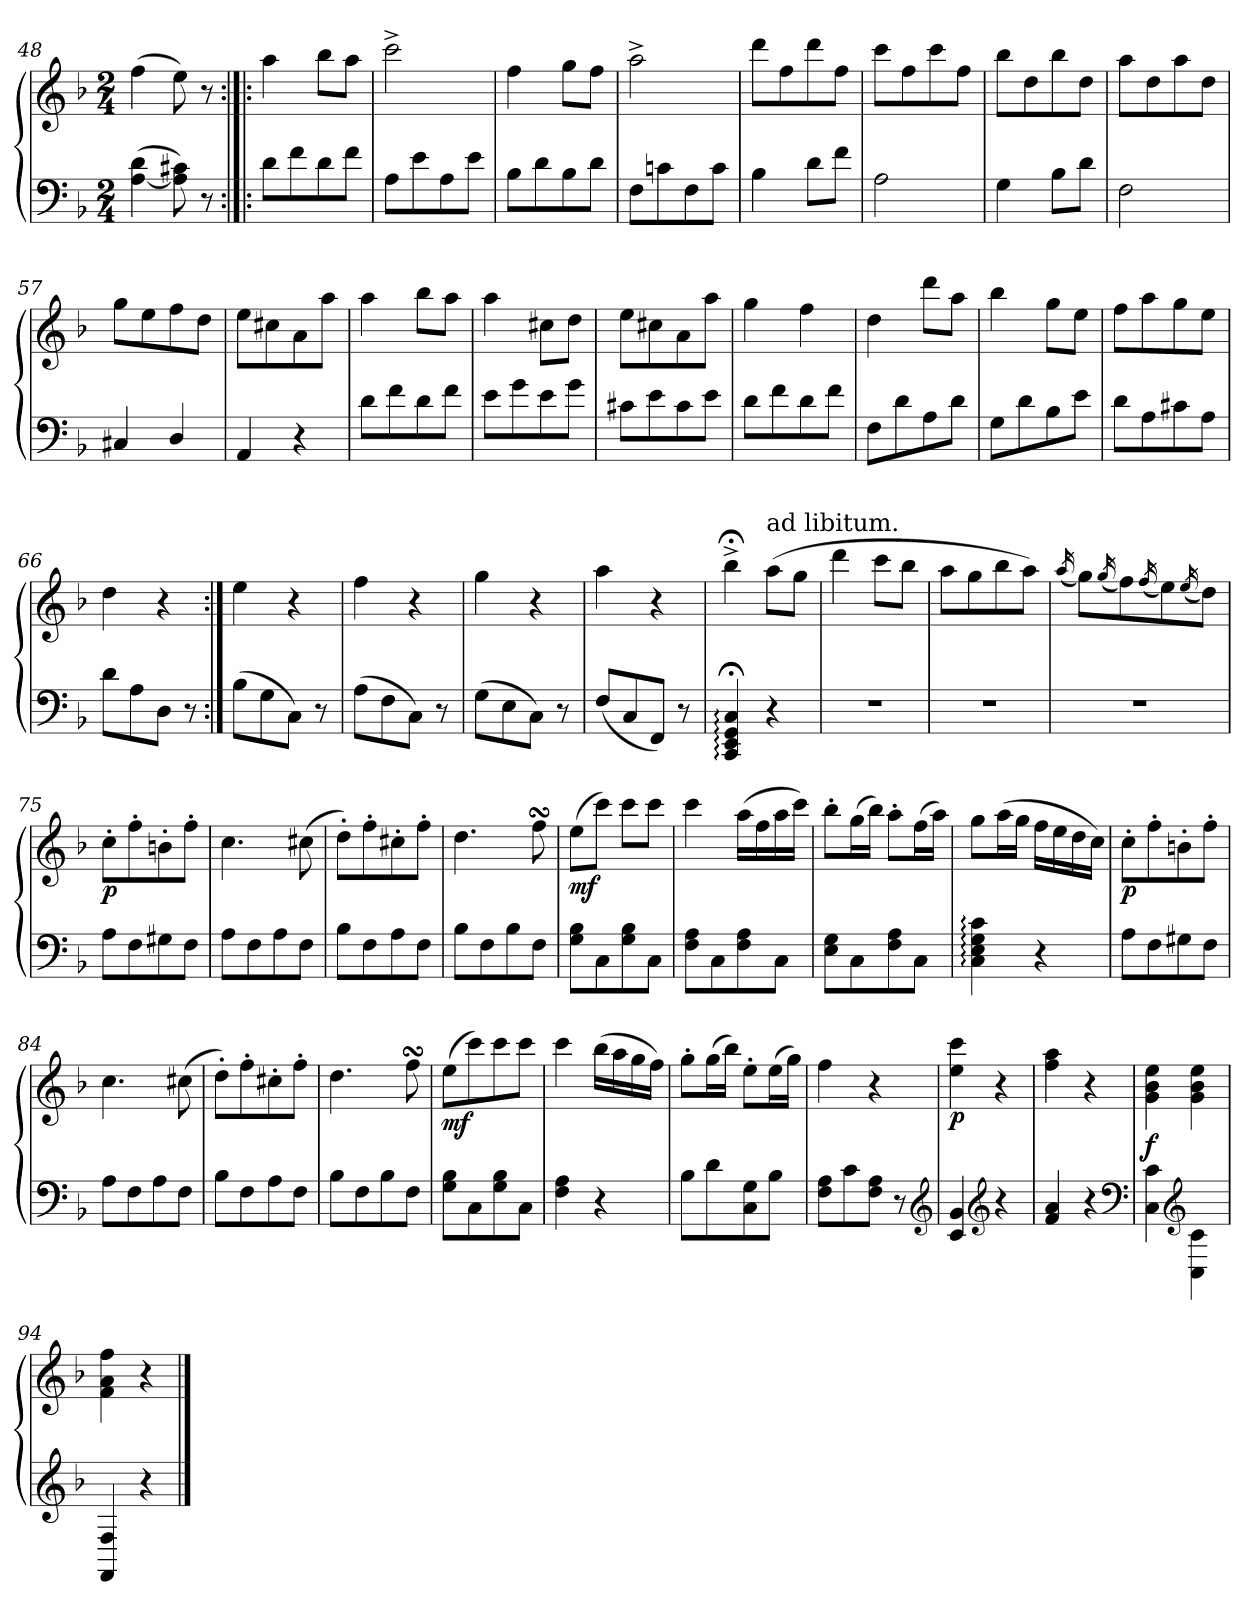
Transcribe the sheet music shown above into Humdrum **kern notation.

**kern	**kern	**dynam
*part1	*part1	*part1
*staff2	*staff1	*staff1/2
*clefF4	*clefG2	*
*k[b-]	*k[b-]	*
*M2/4	*M2/4	*
=48	=48	=48
(>[4A\ 4d\	(>4ff\	.
8A]\ 8c#X\)	8ee\)	.
8r	8r	.
=49:|!|:	=49:|!|:	=49:|!|:
8d\L	4aa\	.
8f\	.	.
8d\	8bb-\L	.
8f\J	8aa\J	.
=50	=50	=50
8A\L	2ccc^<\	.
8e\	.	.
8A\	.	.
8e\J	.	.
=51	=51	=51
8B-\L	4ff\	.
8d\	.	.
8B-\	8gg\L	.
8d\J	8ff\J	.
=52	=52	=52
8F\L	2aa^<\	.
8cn\	.	.
8F\	.	.
8c\J	.	.
!!LO:LB:g=z
=53	=53	=53
4B-\	8ddd\L	.
.	8ff\	.
8d\L	8ddd\	.
8f\J	8ff\J	.
=54	=54	=54
2A\	8ccc\L	.
.	8ff\	.
.	8ccc\	.
.	8ff\J	.
=55	=55	=55
4G\	8bb-\L	.
.	8dd\	.
8B-\L	8bb-\	.
8d\J	8dd\J	.
=56	=56	=56
2F\	8aa\L	.
.	8dd\	.
.	8aa\	.
.	8dd\J	.
=57	=57	=57
4C#X/	8gg\L	.
.	8ee\	.
4D/	8ff\	.
.	8dd\J	.
=58	=58	=58
4AA/	8ee\L	.
.	8cc#X\	.
4r	8a\	.
.	8aa\J	.
=59	=59	=59
8d\L	4aa\	.
8f\	.	.
8d\	8bb-\L	.
8f\J	8aa\J	.
=60	=60	=60
8e\L	4aa\	.
8g\	.	.
8e\	8cc#X\L	.
8g\J	8dd\J	.
!!LO:LB:g=z
=61	=61	=61
8c#X\L	8ee\L	.
8e\	8cc#X\	.
8c#\	8a\	.
8e\J	8aa\J	.
=62	=62	=62
8d\L	4gg\	.
8f\	.	.
8d\	4ff\	.
8f\J	.	.
=63	=63	=63
8F\L	4dd\	.
8d\	.	.
8A\	8ddd\L	.
8d\J	8aa\J	.
=64	=64	=64
8G\L	4bb-\	.
8d\	.	.
8B-\	8gg\L	.
8e\J	8ee\J	.
=65	=65	=65
8d\L	8ff\L	.
8A\	8aa\	.
8c#X\	8gg\	.
8A\J	8ee\J	.
=66	=66	=66
8d\L	4dd\	.
8A\	.	.
8D\J	4r	.
8r	.	.
=67:|!	=67:|!	=67:|!
(>8B-\L	4ee\	.
8G\	.	.
8C\J)	4r	.
8r	.	.
=68	=68	=68
(>8A\L	4ff\	.
8F\	.	.
8C\J)	4r	.
8r	.	.
=69	=69	=69
(>8G\L	4gg\	.
8E\	.	.
8C\J)	4r	.
8r	.	.
!!LO:LB:g=z
=70	=70	=70
(<8F/L	4aa\	.
8C/	.	.
8FF/J)	4r	.
8r	.	.
=71	=71	=71
4CC;<:/ 4EE;<:/ 4GG;<:/ 4C;<:/	4bb-;<^<\	.
!	!LO:TX:a:t=ad libitum.	!
4r	(>8aa\L	.
.	8gg\J	.
=72	=72	=72
2r	4ddd\	.
.	8ccc\L	.
.	8bb-\J	.
=73	=73	=73
2r	8aa\L	.
.	8gg\	.
.	8bb-\	.
.	8aa\J)	.
=74	=74	=74
.	(<16qaa/	.
2r	8gg\L)	.
.	(<16qgg/	.
.	8ff\)	.
.	(<16qff/	.
.	8ee\)	.
.	(<16qee/	.
.	8dd\J)	.
=75	=75	=75
*	*MM144	*
!	!	!LO:DY:b
8A\L	8cc'\L	p
8F\	8ff'\	.
8G#X\	8bn'\	.
8F\J	8ff'\J	.
=76	=76	=76
8A\L	4.cc\	.
8F\	.	.
8A\	.	.
8F\J	(>8cc#X\	.
=77	=77	=77
8B-\L	8dd'\L)	.
8F\	8ff'\	.
8A\	8cc#X'\	.
8F\J	8ff'\J	.
=78	=78	=78
8B-\L	4.dd\	.
8F\	.	.
8B-\	.	.
8F\J	8ffsSSs\	.
!!LO:LB:g=z
=79	=79	=79
!	!	!LO:DY:b
8G\ 8B-\L	(>8ee\L	mf
8C\	8ccc\J)	.
8G\ 8B-\	8ccc\L	.
8C\J	8ccc\J	.
=80	=80	=80
8F\ 8A\L	4ccc\	.
8C\	.	.
8F\ 8A\	(>16aa\LL	.
.	16ff\	.
8C\J	16aa\	.
.	16ccc\JJ)	.
=81	=81	=81
8E\ 8G\L	8bb-'\L	.
8C\	(>16gg\L	.
.	16bb-\JJ)	.
8F\ 8A\	8aa'\L	.
8C\J	(>16ff\L	.
.	16aa\JJ)	.
=82	=82	=82
4C:\ 4E:\ 4G:\ 4c:\	8gg\L	.
.	(>16aa\L	.
.	16gg\JJ	.
4r	16ff\LL	.
.	16ee\	.
.	16dd\	.
.	16cc\JJ)	.
=83	=83	=83
!	!	!LO:DY:b
8A\L	8cc'\L	p
8F\	8ff'\	.
8G#X\	8bn'\	.
8F\J	8ff'\J	.
=84	=84	=84
8A\L	4.cc\	.
8F\	.	.
8A\	.	.
8F\J	(>8cc#X\	.
=85	=85	=85
8B-\L	8dd'\L)	.
8F\	8ff'\	.
8A\	8cc#X'\	.
8F\J	8ff'\J	.
!!LO:LB:g=z
=86	=86	=86
8B-\L	4.dd\	.
8F\	.	.
8B-\	.	.
8F\J	8ffsSSs\	.
=87	=87	=87
!	!	!LO:DY:b
8G\ 8B-\L	(>8ee\L	mf
8C\	8ccc\)	.
8G\ 8B-\	8ccc\	.
8C\J	8ccc\J	.
=88	=88	=88
4F\ 4A\	4ccc\	.
4r	(>16bb-\LL	.
.	16aa\	.
.	16gg\	.
.	16ff\JJ)	.
=89	=89	=89
8B-\L	8gg'\L	.
8d\	(>16gg\L	.
.	16bb-\JJ)	.
8C\ 8G\	8ee'\L	.
8B-\J	(>16ee\L	.
.	16gg\JJ)	.
=90	=90	=90
8F\ 8A\L	4ff\	.
8c\	.	.
8F\ 8A\J	4r	.
8r	.	.
*clefG2	*	*
=91	=91	=91
!	!	!LO:DY:b
4c/ 4g/	4ee\ 4ccc\	p
*clefG2	*	*
4r	4r	.
=92	=92	=92
4f/ 4a/	4ff\ 4aa\	.
4r	4r	.
*clefF4	*	*
=93	=93	=93
!	!	!LO:DY:b
4C\ 4c\	4g\ 4b-\ 4ee\	f
*clefG2	*	*
4C\ 4c\	4g\ 4b-\ 4ee\	.
=94	=94	=94
4FF/ 4F/	4f\ 4a\ 4ff\	.
4r	4r	.
==	==	==
*-	*-	*-
